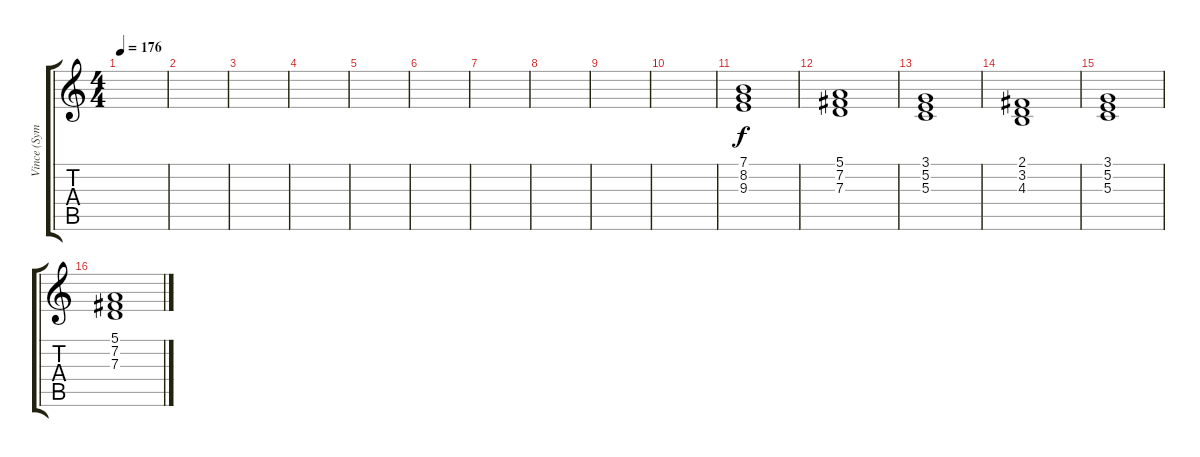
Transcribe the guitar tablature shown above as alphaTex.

\track ("Vince (Symphony effect)" "Vince (Sym") {instrument stringensemble1}
\staff {score tabs}
\tuning (E4 B3 G3 D3 A2 E2) {hide}
\ts (4 4)
\tempo 176
\clef g2
\ks c
|
|
|
|
|
|
|
|
|
|
(7.1 8.2 9.3).1 |
(5.1 7.2 7.3).1 |
(3.1 5.2 5.3).1 |
(2.1 3.2 4.3).1 |
(3.1 5.2 5.3).1 |
(5.1 7.2 7.3).1
